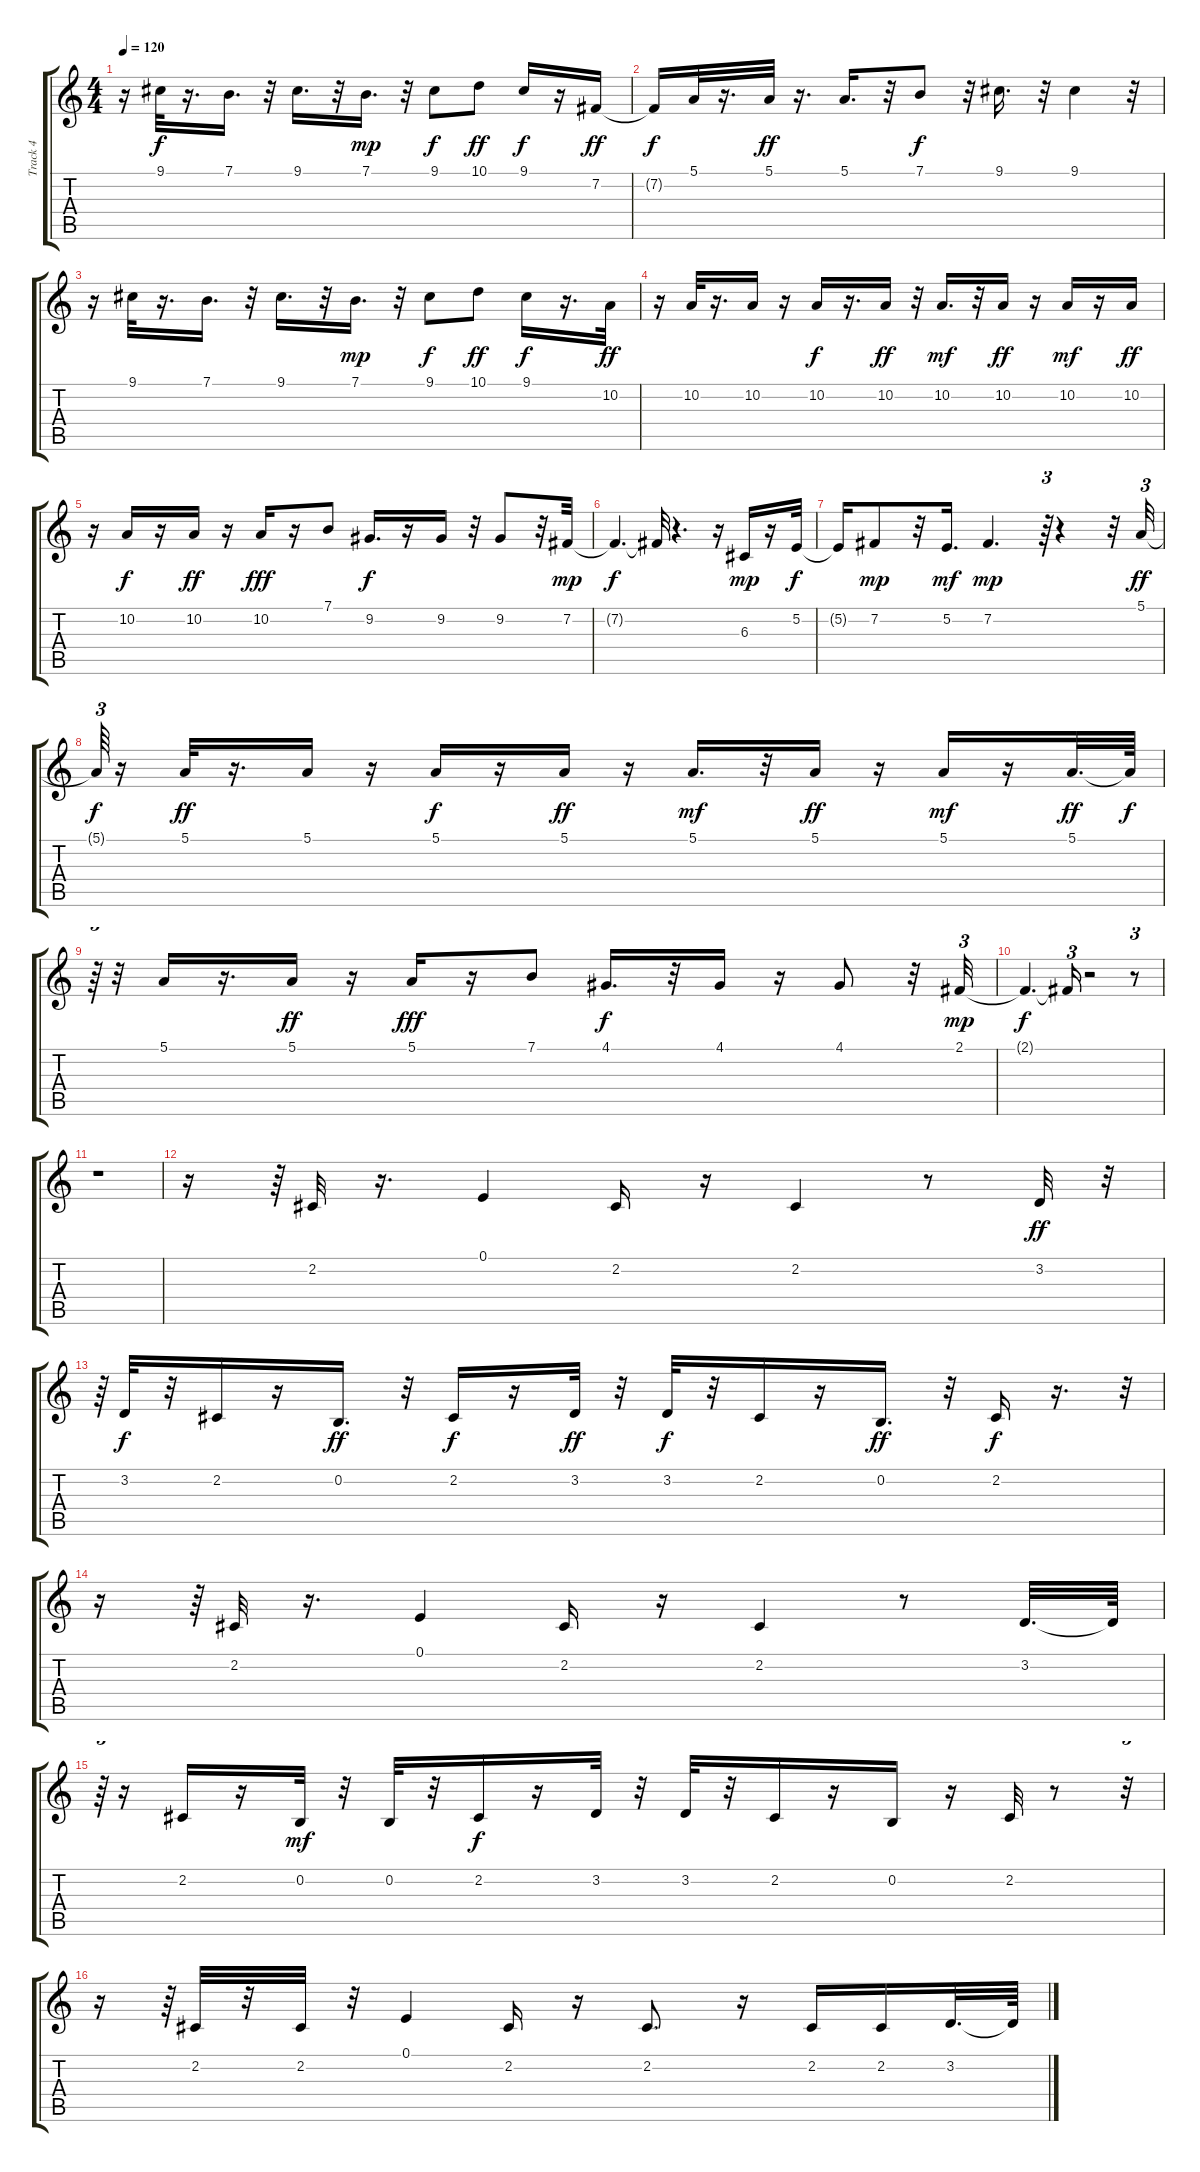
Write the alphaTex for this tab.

\track ("Track 4" "Track 4") {instrument flute}
\staff {score tabs}
\tuning (E4 B3 G3 D3 A2 E2) {hide}
\ts (4 4)
\tempo 120
\clef g2
\ks c
r.16{dy f} 9.1.32 r.16{d} 7.1.16{d} r.32 9.1.16{d} r.32 7.1.16{d dy mp} r.32 9.1.8{dy f} 10.1.8{dy ff} 9.1.16{dy f} r.16 7.2.16{dy ff} |
7.2{t}.16{dy f} 5.1.32 r.16{d} 5.1.32{dy ff} r.16{d} 5.1.16{d} r.32 7.1.8{dy f} r.32 9.1.16{d} r.32 9.1.4 r.32 |
r.16 9.1.32 r.16{d} 7.1.16{d} r.32 9.1.16{d} r.32 7.1.16{d dy mp} r.32 9.1.8{dy f} 10.1.8{dy ff} 9.1.16{dy f} r.16{d} 10.2.32{dy ff} |
r.16 10.2.32 r.16{d} 10.2.16 r.16 10.2.16{dy f} r.16{d} 10.2.16{dy ff} r.32 10.2.16{d dy mf} r.32 10.2.16{dy ff} r.16 10.2.16{dy mf} r.16 10.2.16{dy ff} |
r.16 10.2.16{dy f} r.16 10.2.16{dy ff} r.16 10.2.16{dy fff} r.16 7.1.8 9.2.16{d dy f} r.16 9.2.16 r.32 9.2.8 r.32 7.2.32{dy mp} |
7.2{t}.4{d dy f} 7.2{t}.32 r.4{d} r.16 6.3.16{dy mp} r.16 5.2.32{dy f} |
5.2{t}.16 7.2.8{dy mp} r.32 5.2.16{d dy mf} 7.2.4{d dy mp} r.64{tu (3 2)} r.4 r.32 5.1.32{tu (3 2) dy ff} |
5.1{t}.64{tu (3 2) dy f} r.16 5.1.32{dy ff} r.16{d} 5.1.16 r.16 5.1.16{dy f} r.16 5.1.16{dy ff} r.16 5.1.16{d dy mf} r.32 5.1.16{dy ff} r.16 5.1.16{dy mf} r.16 5.1.32{d dy ff} 5.1{t}.64{dy f} |
r.64{tu (3 2)} r.32 5.1.16 r.16{d} 5.1.16{dy ff} r.16 5.1.16{dy fff} r.16 7.1.8 4.1.16{d dy f} r.32 4.1.16 r.16 4.1.8 r.32 2.1.32{tu (3 2) dy mp} |
2.1{t}.4{d dy f} 2.1{t}.16{tu (3 2)} r.2 r.8{tu (3 2)} |
r.1 |
r.16 r.64{tu (3 2)} 2.2.32 r.16{d} 0.1.4 2.2.16 r.16 2.2.4 r.8 3.2.32{dy ff} r.32{tu (3 2)} |
r.64{tu (3 2)} 3.2.32{dy f} r.32 2.2.16 r.16 0.2.16{d dy ff} r.32 2.2.16{dy f} r.16 3.2.32{dy ff} r.32 3.2.32{dy f} r.32 2.2.16 r.16 0.2.16{d dy ff} r.32 2.2.16{dy f} r.16{d} r.32{tu (3 2)} |
r.16 r.64{tu (3 2)} 2.2.32 r.16{d} 0.1.4 2.2.16 r.16 2.2.4 r.8 3.2.32{d} 3.2{t}.64 |
r.64{tu (3 2)} r.16 2.2.16 r.16 0.2.32{dy mf} r.32 0.2.32 r.32 2.2.16{dy f} r.16 3.2.32 r.32 3.2.32 r.32 2.2.16 r.16 0.2.16 r.16 2.2.32 r.8 r.32{tu (3 2)} |
r.16 r.64{tu (3 2)} 2.2.32 r.32 2.2.32 r.32 0.1.4 2.2.16 r.16 2.2.8{d} r.16 2.2.16 2.2.16 3.2.32{d} 3.2{t}.64
